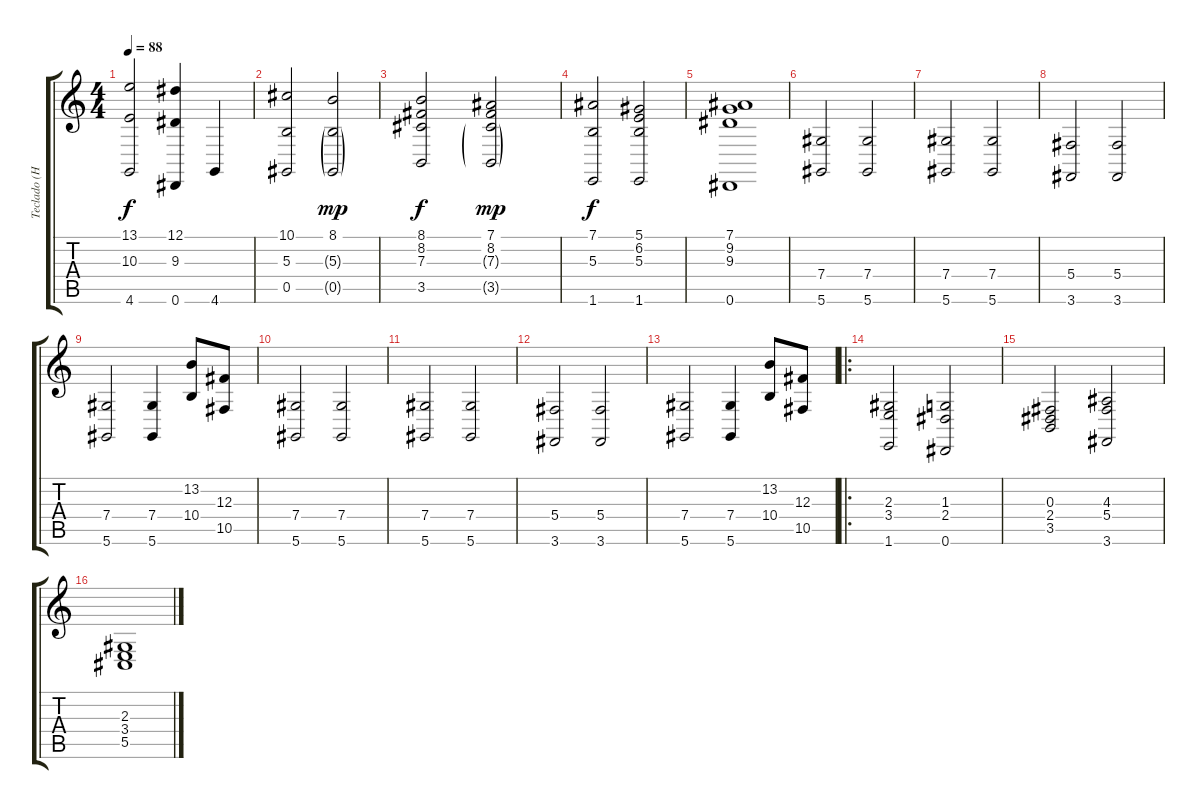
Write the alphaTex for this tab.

\track ("Teclado (Hugo Bistolfi)" "Teclado (H") {instrument synthstrings1}
\staff {score tabs}
\tuning (Eb4 Bb3 Gb3 Db3 Ab2 Eb2) {hide}
\ts (4 4)
\tempo 88
\clef g2
\ks c
(13.1 10.3 4.6).2{dy f} (12.1 9.3 0.6).4 4.6.4 |
(10.1 5.3 0.5).2 (8.1 5.3{g} 0.5{g}).2{dy mp} |
(8.1 8.2 7.3 3.5).2{dy f} (7.1 8.2 7.3{g} 3.5{g}).2{dy mp} |
(7.1 5.3 1.6).2{dy f} (5.1 6.2 5.3 1.6).2 |
(7.1 9.2 9.3 0.6).1 |
(7.4 5.6).2 (7.4 5.6).2 |
(7.4 5.6).2 (7.4 5.6).2 |
(5.4 3.6).2 (5.4 3.6).2 |
(7.4 5.6).2 (7.4 5.6).4 (13.2 10.4).8 (12.3 10.5).8 |
(7.4 5.6).2 (7.4 5.6).2 |
(7.4 5.6).2 (7.4 5.6).2 |
(5.4 3.6).2 (5.4 3.6).2 |
(7.4 5.6).2 (7.4 5.6).4 (13.2 10.4).8 (12.3 10.5).8 |
\ro
(2.3 3.4 1.6).2 (1.3 2.4 0.6).2 |
(0.3 2.4 3.5).2 (4.3 5.4 3.6).2 |
(2.3 3.4 5.5).1
